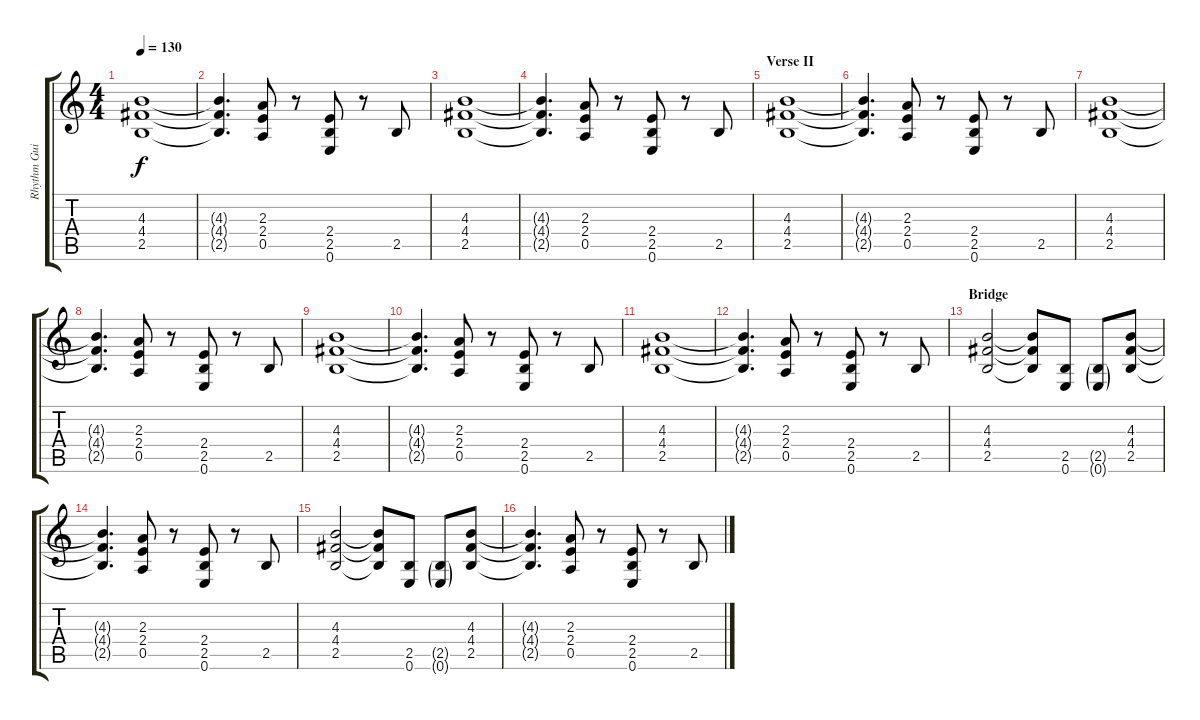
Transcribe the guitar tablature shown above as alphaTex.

\track ("Rhythm Guitar 2" "Rhythm Gui") {instrument overdrivenguitar}
\staff {score tabs}
\tuning (E4 B3 G3 D3 A2 E2) {hide}
\ts (4 4)
\tempo 130
\clef g2
\ks c
(4.3 4.4 2.5).1{dy f} |
(4.3{t} 4.4{t} 2.5{t}).4{d} (2.3 2.4 0.5).8 r.8 (2.4 2.5 0.6).8 r.8 2.5.8 |
(4.3 4.4 2.5).1 |
(4.3{t} 4.4{t} 2.5{t}).4{d} (2.3 2.4 0.5).8 r.8 (2.4 2.5 0.6).8 r.8 2.5.8 |
\section ("" "Verse II")
(4.3 4.4 2.5).1 |
(4.3{t} 4.4{t} 2.5{t}).4{d} (2.3 2.4 0.5).8 r.8 (2.4 2.5 0.6).8 r.8 2.5.8 |
(4.3 4.4 2.5).1 |
(4.3{t} 4.4{t} 2.5{t}).4{d} (2.3 2.4 0.5).8 r.8 (2.4 2.5 0.6).8 r.8 2.5.8 |
(4.3 4.4 2.5).1 |
(4.3{t} 4.4{t} 2.5{t}).4{d} (2.3 2.4 0.5).8 r.8 (2.4 2.5 0.6).8 r.8 2.5.8 |
(4.3 4.4 2.5).1 |
(4.3{t} 4.4{t} 2.5{t}).4{d} (2.3 2.4 0.5).8 r.8 (2.4 2.5 0.6).8 r.8 2.5.8 |
\section ("" "Bridge")
(4.3 4.4 2.5).2 (4.3{t} 4.4{t} 2.5{t}).8 (2.5 0.6).8 (2.5{g} 0.6{g}).8 (4.3 4.4 2.5).8 |
(4.3{t} 4.4{t} 2.5{t}).4{d} (2.3 2.4 0.5).8 r.8 (2.4 2.5 0.6).8 r.8 2.5.8 |
(4.3 4.4 2.5).2 (4.3{t} 4.4{t} 2.5{t}).8 (2.5 0.6).8 (2.5{g} 0.6{g}).8 (4.3 4.4 2.5).8 |
(4.3{t} 4.4{t} 2.5{t}).4{d} (2.3 2.4 0.5).8 r.8 (2.4 2.5 0.6).8 r.8 2.5.8
